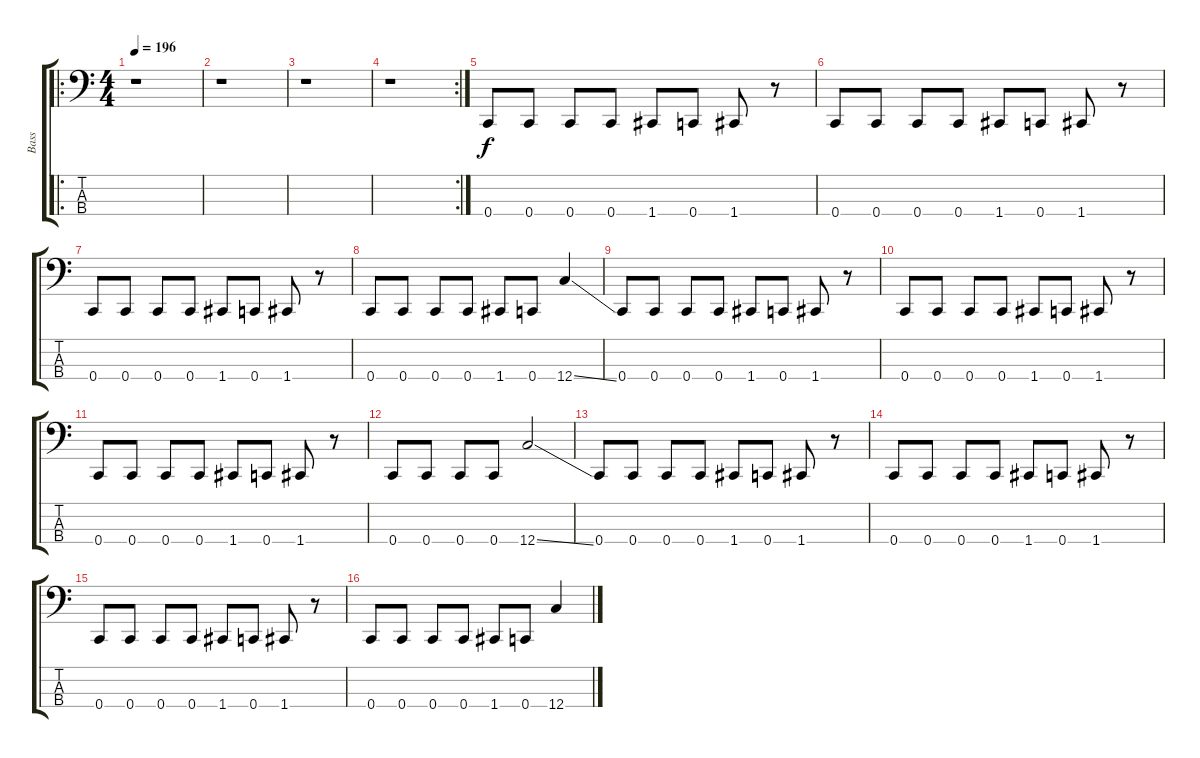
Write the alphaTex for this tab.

\track ("Bass" "Bass") {instrument electricbasspick}
\staff {score tabs}
\tuning (F2 C2 G1 C1) {hide}
\ro
\ts (4 4)
\tempo 196
\clef f4
\ks c
r.1{dy f instrument electricbasspick} |
r.1 |
r.1 |
\rc 2
r.1 |
0.4.8 0.4.8 0.4.8 0.4.8 1.4.8 0.4.8 1.4.8 r.8 |
0.4.8 0.4.8 0.4.8 0.4.8 1.4.8 0.4.8 1.4.8 r.8 |
0.4.8 0.4.8 0.4.8 0.4.8 1.4.8 0.4.8 1.4.8 r.8 |
0.4.8 0.4.8 0.4.8 0.4.8 1.4.8 0.4.8 12.4{ss}.4 |
0.4.8 0.4.8 0.4.8 0.4.8 1.4.8 0.4.8 1.4.8 r.8 |
0.4.8 0.4.8 0.4.8 0.4.8 1.4.8 0.4.8 1.4.8 r.8 |
0.4.8 0.4.8 0.4.8 0.4.8 1.4.8 0.4.8 1.4.8 r.8 |
0.4.8 0.4.8 0.4.8 0.4.8 12.4{ss}.2 |
0.4.8 0.4.8 0.4.8 0.4.8 1.4.8 0.4.8 1.4.8 r.8 |
0.4.8 0.4.8 0.4.8 0.4.8 1.4.8 0.4.8 1.4.8 r.8 |
0.4.8 0.4.8 0.4.8 0.4.8 1.4.8 0.4.8 1.4.8 r.8 |
0.4.8 0.4.8 0.4.8 0.4.8 1.4.8 0.4.8 12.4{ss}.4
